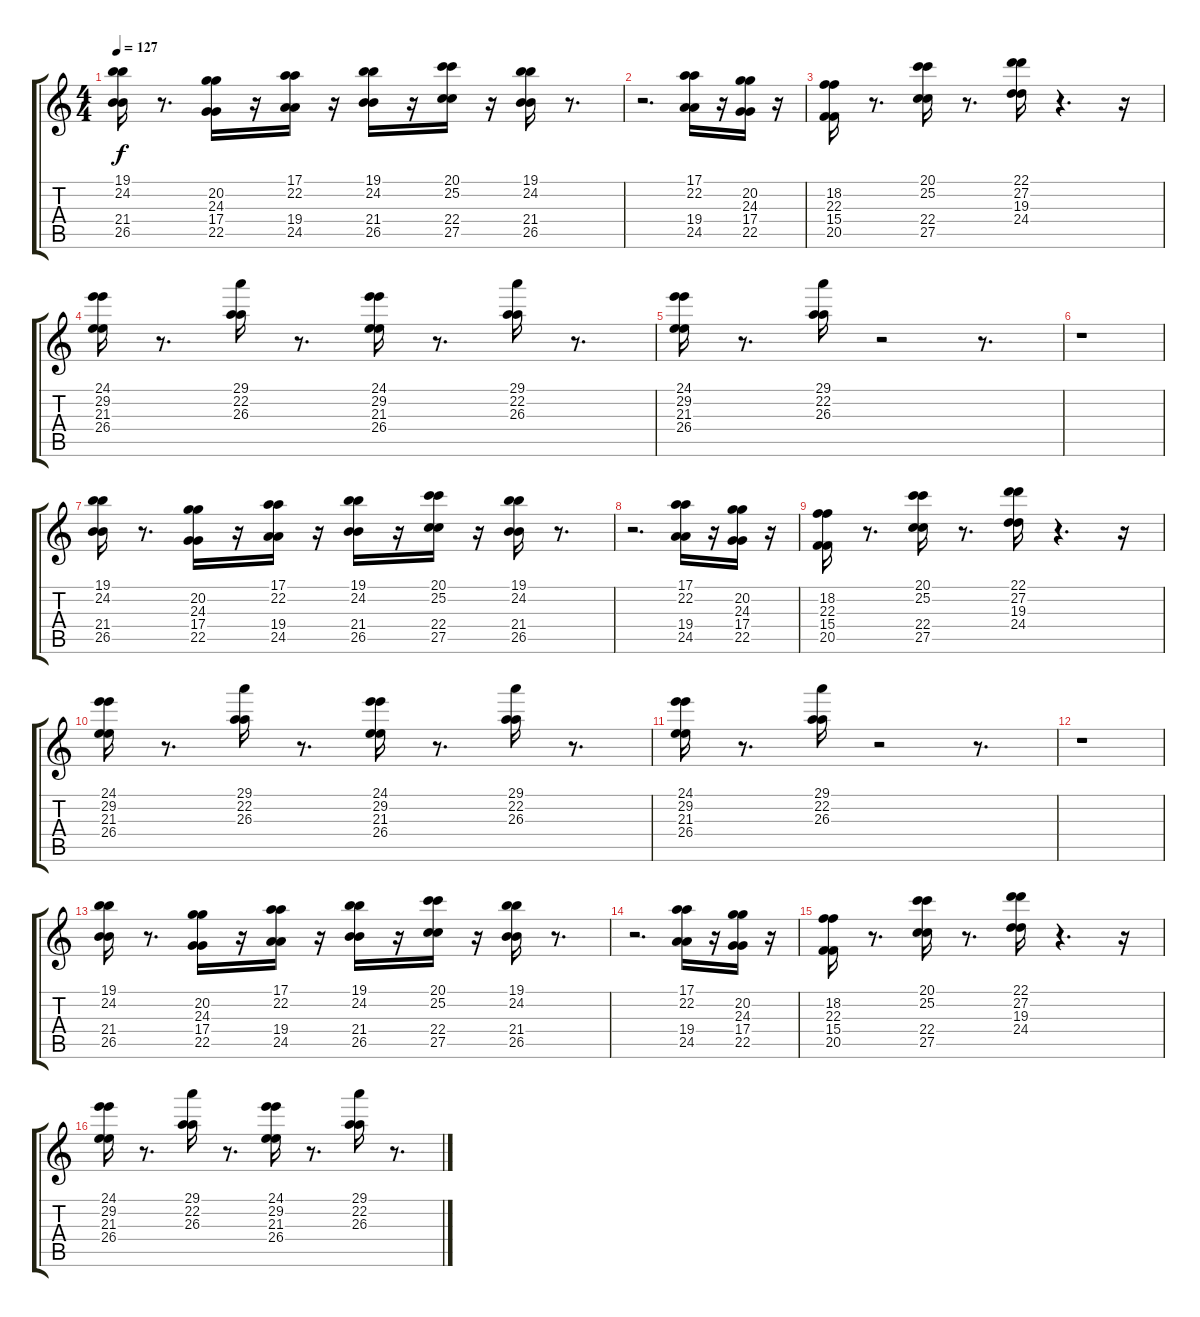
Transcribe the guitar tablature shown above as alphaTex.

\track "" {instrument stringensemble1}
\staff {score tabs}
\tuning (E4 B3 G3 D3 A2 E2) {hide}
\ts (4 4)
\tempo 127
\clef g2
\ks c
(19.1 24.2 21.4 26.5).16{dy f} r.8{d} (20.2 24.3 17.4 22.5).16 r.16 (17.1 22.2 19.4 24.5).16 r.16 (19.1 24.2 21.4 26.5).16 r.16 (20.1 25.2 22.4 27.5).16 r.16 (19.1 24.2 21.4 26.5).16 r.8{d} |
r.2{d} (17.1 22.2 19.4 24.5).16 r.16 (20.2 24.3 17.4 22.5).16 r.16 |
(18.2 22.3 15.4 20.5).16 r.8{d} (20.1 25.2 22.4 27.5).16 r.8{d} (22.1 27.2 19.3 24.4).16 r.4{d} r.16 |
(24.1 29.2 21.3 26.4).16 r.8{d} (29.1 22.2 26.3).16 r.8{d} (24.1 29.2 21.3 26.4).16 r.8{d} (29.1 22.2 26.3).16 r.8{d} |
(24.1 29.2 21.3 26.4).16 r.8{d} (29.1 22.2 26.3).16 r.2 r.8{d} |
r.1 |
(19.1 24.2 21.4 26.5).16 r.8{d} (20.2 24.3 17.4 22.5).16 r.16 (17.1 22.2 19.4 24.5).16 r.16 (19.1 24.2 21.4 26.5).16 r.16 (20.1 25.2 22.4 27.5).16 r.16 (19.1 24.2 21.4 26.5).16 r.8{d} |
r.2{d} (17.1 22.2 19.4 24.5).16 r.16 (20.2 24.3 17.4 22.5).16 r.16 |
(18.2 22.3 15.4 20.5).16 r.8{d} (20.1 25.2 22.4 27.5).16 r.8{d} (22.1 27.2 19.3 24.4).16 r.4{d} r.16 |
(24.1 29.2 21.3 26.4).16 r.8{d} (29.1 22.2 26.3).16 r.8{d} (24.1 29.2 21.3 26.4).16 r.8{d} (29.1 22.2 26.3).16 r.8{d} |
(24.1 29.2 21.3 26.4).16 r.8{d} (29.1 22.2 26.3).16 r.2 r.8{d} |
r.1 |
(19.1 24.2 21.4 26.5).16 r.8{d} (20.2 24.3 17.4 22.5).16 r.16 (17.1 22.2 19.4 24.5).16 r.16 (19.1 24.2 21.4 26.5).16 r.16 (20.1 25.2 22.4 27.5).16 r.16 (19.1 24.2 21.4 26.5).16 r.8{d} |
r.2{d} (17.1 22.2 19.4 24.5).16 r.16 (20.2 24.3 17.4 22.5).16 r.16 |
(18.2 22.3 15.4 20.5).16 r.8{d} (20.1 25.2 22.4 27.5).16 r.8{d} (22.1 27.2 19.3 24.4).16 r.4{d} r.16 |
(24.1 29.2 21.3 26.4).16 r.8{d} (29.1 22.2 26.3).16 r.8{d} (24.1 29.2 21.3 26.4).16 r.8{d} (29.1 22.2 26.3).16 r.8{d}
